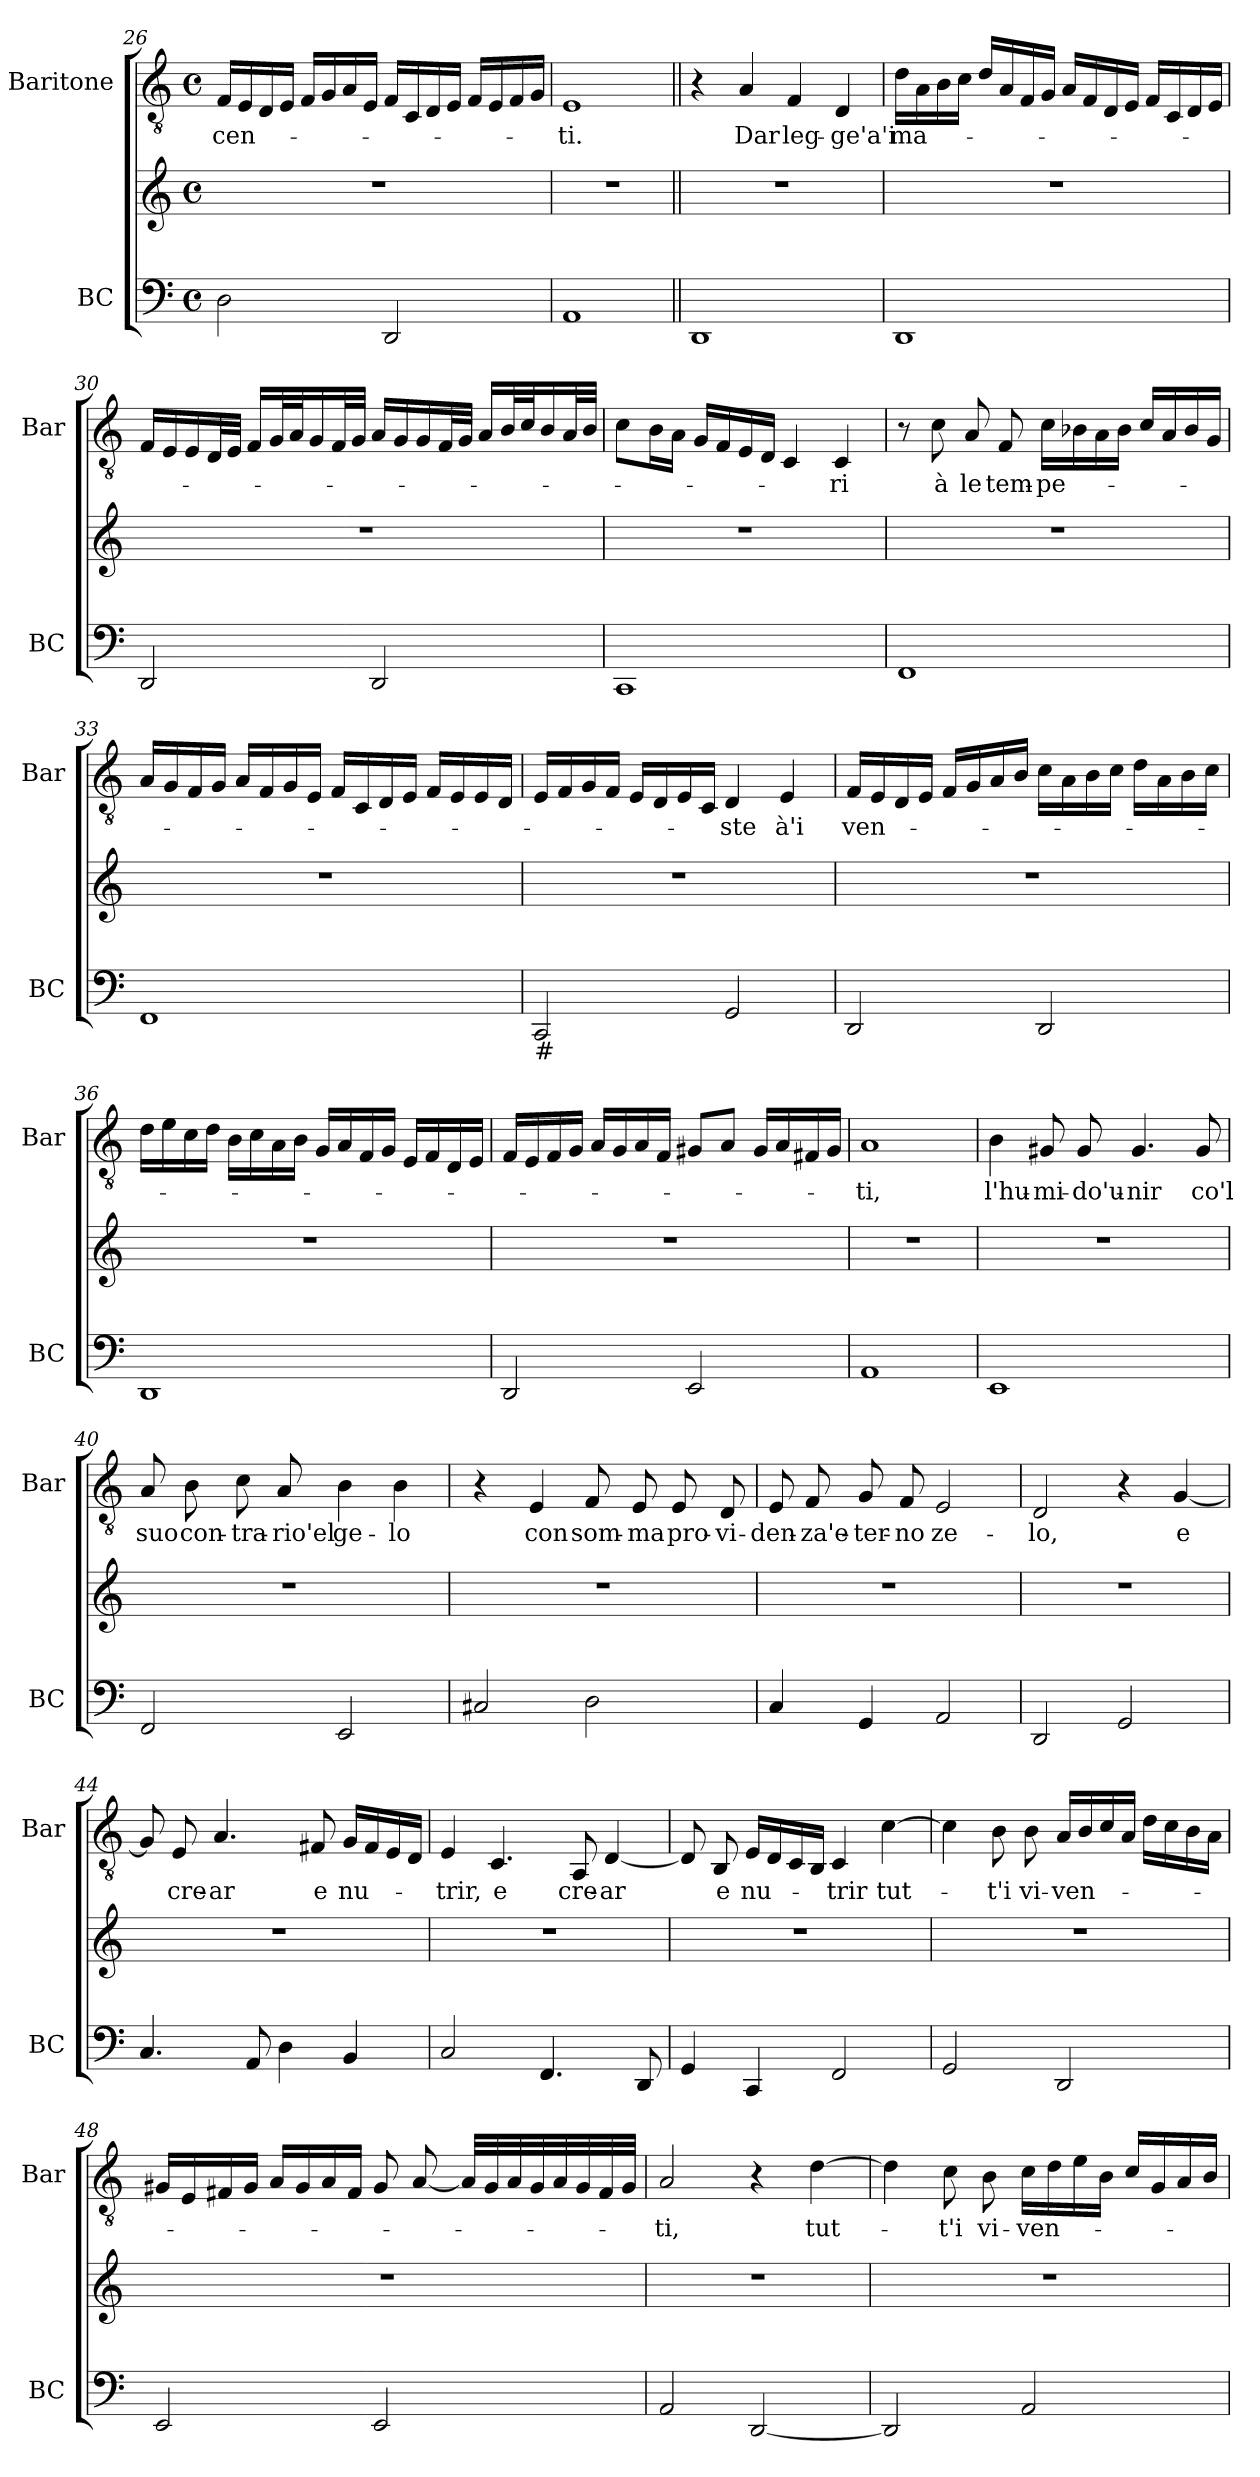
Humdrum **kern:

**kern	**kern	**kern	**text
*part2	*part2	*part1	*part1
*staff3	*staff2	*staff1	*staff1
*I"BC	*	*I"Baritone	*
*I'BC	*	*I'Bar	*
*clefF4	*clefG2	*clefGv2	*
*k[]	*k[]	*k[]	*
*C:	*C:	*C:	*
*M4/4	*M4/4	*M4/4	*
*met(c)	*met(c)	*met(c)	*
=26	=26	=26	=26
!	!	!	!LO:LY:b
2D\	1r	16F/LL	-cen-
.	.	16E/	.
.	.	16D/	.
.	.	16E/JJ	.
.	.	16F/LL	.
.	.	16G/	.
.	.	16A/	.
.	.	16E/JJ	.
2DD/	.	16F/LL	.
.	.	16C/	.
.	.	16D/	.
.	.	16E/JJ	.
.	.	16F/LL	.
.	.	16E/	.
.	.	16F/	.
.	.	16G/JJ	.
=27	=27	=27	=27
!	!	!	!LO:LY:b
1AA	1r	1E	-ti.
!!LO:PB:g=z
=28||	=28||	=28||	=28||
1DD	1r	4r	.
!	!	!	!LO:LY:b
.	.	4A/	Dar
!	!	!	!LO:LY:b
.	.	4F/	leg-
!	!	!	!LO:LY:b
.	.	4D/	-ge'a'i
=29	=29	=29	=29
!	!	!	!LO:LY:b
1DD	1r	16d\LL	ma-
.	.	16A\	.
.	.	16B\	.
.	.	16c\JJ	.
.	.	16d/LL	.
.	.	16A/	.
.	.	16F/	.
.	.	16G/JJ	.
.	.	16A/LL	.
.	.	16F/	.
.	.	16D/	.
.	.	16E/JJ	.
.	.	16F/LL	.
.	.	16C/	.
.	.	16D/	.
.	.	16E/JJ	.
=30	=30	=30	=30
2DD/	1r	16F/LL	.
.	.	16E/	.
.	.	16E/	.
.	.	32D/L	.
.	.	32E/JJJ	.
.	.	16F/LL	.
.	.	32G/L	.
.	.	32A/J	.
.	.	16G/	.
.	.	32F/L	.
.	.	32G/JJJ	.
2DD/	.	16A/LL	.
.	.	16G/	.
.	.	16G/	.
.	.	32F/L	.
.	.	32G/JJJ	.
.	.	16A/LL	.
.	.	32B/L	.
.	.	32c/J	.
.	.	16B/	.
.	.	32A/L	.
.	.	32B/JJJ	.
!!LO:LB:g=z
=31	=31	=31	=31
1CC	1r	8c\L	.
.	.	16B\L	.
.	.	16A\JJ	.
.	.	16G/LL	.
.	.	16F/	.
.	.	16E/	.
.	.	16D/JJ	.
.	.	4C/	.
!	!	!	!LO:LY:b
.	.	4C/	-ri
=32	=32	=32	=32
1FF	1r	8r	.
!	!	!	!LO:LY:b
.	.	8c\	à
!	!	!	!LO:LY:b
.	.	8A/	le
!	!	!	!LO:LY:b
.	.	8F/	tem-
!	!	!	!LO:LY:b
.	.	16c\LL	-pe-
.	.	16B-X\	.
.	.	16A\	.
.	.	16B-\JJ	.
.	.	16c/LL	.
.	.	16A/	.
.	.	16B-/	.
.	.	16G/JJ	.
=33	=33	=33	=33
1FF	1r	16A/LL	.
.	.	16G/	.
.	.	16F/	.
.	.	16G/JJ	.
.	.	16A/LL	.
.	.	16F/	.
.	.	16G/	.
.	.	16E/JJ	.
.	.	16F/LL	.
.	.	16C/	.
.	.	16D/	.
.	.	16E/JJ	.
.	.	16F/LL	.
.	.	16E/	.
.	.	16E/	.
.	.	16D/JJ	.
=34	=34	=34	=34
!LO:TX:b:t=#	!	!	!
2CC/	1r	16E/LL	.
.	.	16F/	.
.	.	16G/	.
.	.	16F/JJ	.
.	.	16E/LL	.
.	.	16D/	.
.	.	16E/	.
.	.	16C/JJ	.
!	!	!	!LO:LY:b
2GG/	.	4D/	-ste
!	!	!	!LO:LY:b
.	.	4E/	à'i
!!LO:LB:g=z
=35	=35	=35	=35
!	!	!	!LO:LY:b
2DD/	1r	16F/LL	ven-
.	.	16E/	.
.	.	16D/	.
.	.	16E/JJ	.
.	.	16F/LL	.
.	.	16G/	.
.	.	16A/	.
.	.	16B/JJ	.
2DD/	.	16c\LL	.
.	.	16A\	.
.	.	16B\	.
.	.	16c\JJ	.
.	.	16d\LL	.
.	.	16A\	.
.	.	16B\	.
.	.	16c\JJ	.
=36	=36	=36	=36
1DD	1r	16d\LL	.
.	.	16e\	.
.	.	16c\	.
.	.	16d\JJ	.
.	.	16B\LL	.
.	.	16c\	.
.	.	16A\	.
.	.	16B\JJ	.
.	.	16G/LL	.
.	.	16A/	.
.	.	16F/	.
.	.	16G/JJ	.
.	.	16E/LL	.
.	.	16F/	.
.	.	16D/	.
.	.	16E/JJ	.
=37	=37	=37	=37
2DD/	1r	16F/LL	.
.	.	16E/	.
.	.	16F/	.
.	.	16G/JJ	.
.	.	16A/LL	.
.	.	16G/	.
.	.	16A/	.
.	.	16F/JJ	.
2EE/	.	8G#X/L	.
.	.	8A/J	.
.	.	16G#/LL	.
.	.	16A/	.
.	.	16F#X/	.
.	.	16G#/JJ	.
=38	=38	=38	=38
!	!	!	!LO:LY:b
1AA	1r	1A	-ti,
!!LO:LB:g=z
=39	=39	=39	=39
!	!	!	!LO:LY:b
1EE	1r	4B\	l'hu-
!	!	!	!LO:LY:b
.	.	8G#X/	-mi-
!	!	!	!LO:LY:b
.	.	8G#/	-do'u-
!	!	!	!LO:LY:b
.	.	4.G#/	-nir
!	!	!	!LO:LY:b
.	.	8G#/	co'l
=40	=40	=40	=40
!	!	!	!LO:LY:b
2FF/	1r	8A/	suo
!	!	!	!LO:LY:b
.	.	8B\	con-
!	!	!	!LO:LY:b
.	.	8c\	-tra-
!	!	!	!LO:LY:b
.	.	8A/	-rio'el
!	!	!	!LO:LY:b
2EE/	.	4B\	ge-
!	!	!	!LO:LY:b
.	.	4B\	-lo
=41	=41	=41	=41
2C#X/	1r	4r	.
!	!	!	!LO:LY:b
.	.	4E/	con
!	!	!	!LO:LY:b
2D\	.	8F/	som-
!	!	!	!LO:LY:b
.	.	8E/	-ma
!	!	!	!LO:LY:b
.	.	8E/	pro-
!	!	!	!LO:LY:b
.	.	8D/	-vi-
=42	=42	=42	=42
!	!	!	!LO:LY:b
4C/	1r	8E/	-den-
!	!	!	!LO:LY:b
.	.	8F/	-za'e-
!	!	!	!LO:LY:b
4GG/	.	8G/	-ter-
!	!	!	!LO:LY:b
.	.	8F/	-no
!	!	!	!LO:LY:b
2AA/	.	2E/	ze-
!!LO:PB:g=z
=43	=43	=43	=43
!	!	!	!LO:LY:b
2DD/	1r	2D/	-lo,
2GG/	.	4r	.
!	!	!	!LO:LY:b
.	.	[4G/	e
=44	=44	=44	=44
4.C/	1r	8G/]	.
!	!	!	!LO:LY:b
.	.	8E/	cre-
!	!	!	!LO:LY:b
.	.	4.A/	-ar
8AA/	.	.	.
4D\	.	.	.
!	!	!	!LO:LY:b
.	.	8F#X/	e
!	!	!	!LO:LY:b
4BB/	.	16G/LL	nu-
.	.	16F#/	.
.	.	16E/	.
.	.	16D/JJ	.
=45	=45	=45	=45
!	!	!	!LO:LY:b
2C/	1r	4E/	-trir,
!	!	!	!LO:LY:b
.	.	4.C/	e
4.FF/	.	.	.
!	!	!	!LO:LY:b
.	.	8AA/	cre-
!	!	!	!LO:LY:b
.	.	[4D/	-ar
8DD/	.	.	.
=46	=46	=46	=46
4GG/	1r	8D/]	.
!	!	!	!LO:LY:b
.	.	8BB/	e
!	!	!	!LO:LY:b
4CC/	.	16E/LL	nu-
.	.	16D/	.
.	.	16C/	.
.	.	16BB/JJ	.
!	!	!	!LO:LY:b
2FF/	.	4C/	-trir
!	!	!	!LO:LY:b
.	.	[4c\	tut-
!!LO:LB:g=z
=47	=47	=47	=47
2GG/	1r	4c\]	.
!	!	!	!LO:LY:b
.	.	8B\	-t'i
!	!	!	!LO:LY:b
.	.	8B\	vi-
!	!	!	!LO:LY:b
2DD/	.	16A/LL	-ven-
.	.	16B/	.
.	.	16c/	.
.	.	16A/JJ	.
.	.	16d\LL	.
.	.	16c\	.
.	.	16B\	.
.	.	16A\JJ	.
=48	=48	=48	=48
2EE/	1r	16G#X/LL	.
.	.	16E/	.
.	.	16F#X/	.
.	.	16G#/JJ	.
.	.	16A/LL	.
.	.	16G#/	.
.	.	16A/	.
.	.	16F#/JJ	.
2EE/	.	8G#/	.
.	.	[8A/	.
.	.	32A/LLL]	.
.	.	32G#/	.
.	.	32A/	.
.	.	32G#/	.
.	.	32A/	.
.	.	32G#/	.
.	.	32F#/	.
.	.	32G#/JJJ	.
=49	=49	=49	=49
!	!	!	!LO:LY:b
2AA/	1r	2A/	-ti,
[2DD/	.	4r	.
!	!	!	!LO:LY:b
.	.	[4d\	tut-
!!LO:LB:g=z
=50	=50	=50	=50
2DD/]	1r	4d\]	.
!	!	!	!LO:LY:b
.	.	8c\	-t'i
!	!	!	!LO:LY:b
.	.	8B\	vi-
!	!	!	!LO:LY:b
2AA/	.	16c\LL	-ven-
.	.	16d\	.
.	.	16e\	.
.	.	16B\JJ	.
.	.	16c/LL	.
.	.	16G/	.
.	.	16A/	.
.	.	16B/JJ	.
=	=	=	=
*-	*-	*-	*-
